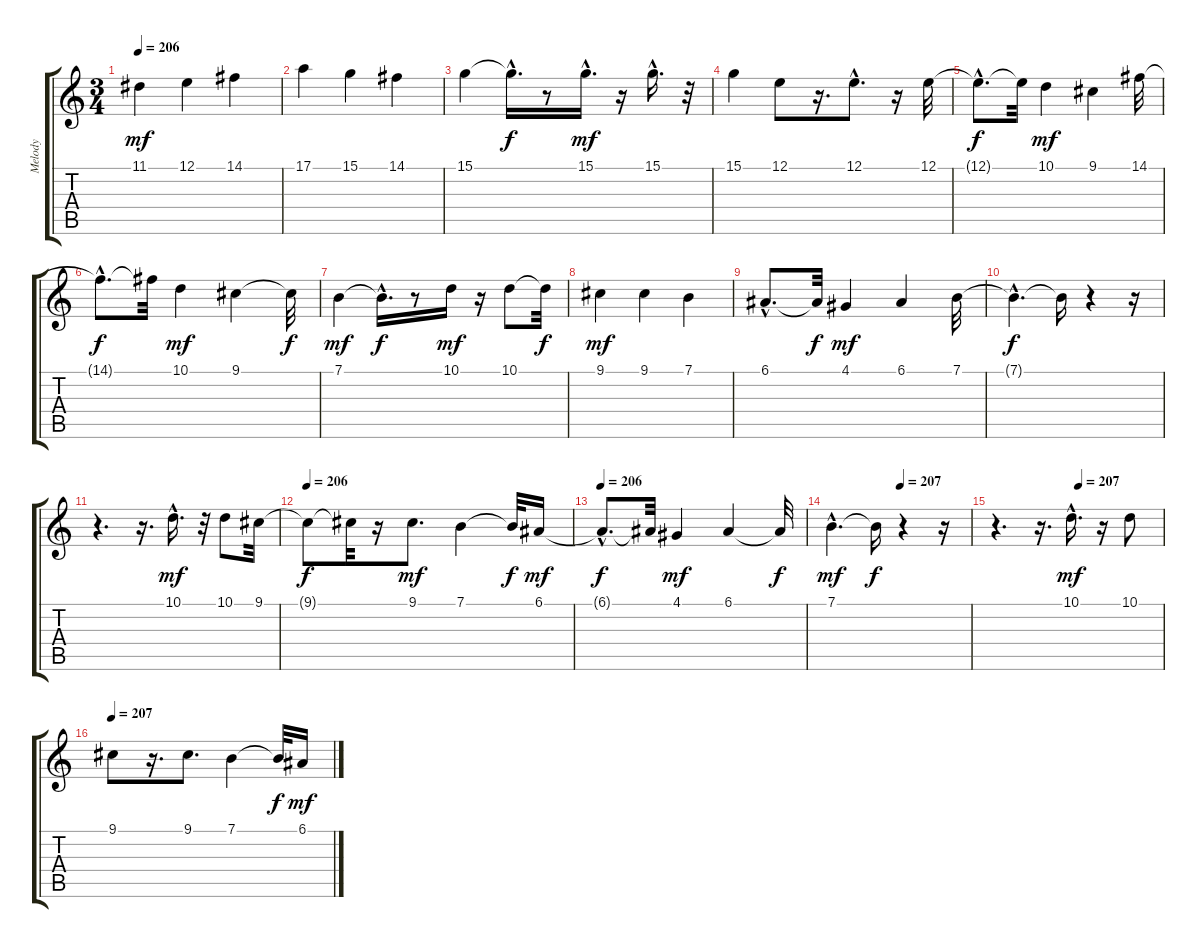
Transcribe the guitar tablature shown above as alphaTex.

\track ("Melody" "Melody") {instrument panflute}
\staff {score tabs}
\tuning (E4 B3 G3 D3 A2 E2) {hide}
\ts (3 4)
\tempo 206
\clef g2
\ks c
11.1.4{dy mf} 12.1.4 14.1.4 |
17.1.4 15.1.4 14.1.4 |
15.1.4 15.1{hac t}.16{d dy f} r.8 15.1{hac}.16{d dy mf} r.16 15.1{hac}.16{d} r.32 |
15.1.4 12.1.8 r.16{d} 12.1{hac}.8{d} r.16 12.1.32 |
12.1{hac t}.8{d dy f} 12.1{t}.32 10.1.4{dy mf} 9.1.4 14.1.32 |
14.1{hac t}.8{d dy f} 14.1{t}.32 10.1.4{dy mf} 9.1.4 9.1{t}.32{dy f} |
7.1.4{dy mf} 7.1{hac t}.16{d dy f} r.8 10.1.16{dy mf} r.16 10.1.8 10.1{t}.32{dy f} |
9.1.4{dy mf} 9.1.4 7.1.4 |
6.1{hac}.8{d} 6.1{t}.32{dy f} 4.1.4{dy mf} 6.1.4 7.1.32 |
7.1{hac t}.4{d dy f} 7.1{t}.16 r.4 r.16 |
r.4{d} r.16{d} 10.1{hac}.16{d dy mf} r.32 10.1.8 9.1.32 |
\tempo 206
9.1{t}.8{dy f} 9.1{t}.32 r.16 9.1.8{d dy mf} 7.1.4 7.1{t}.32{dy f} 6.1.16{dy mf} |
\tempo 206
6.1{hac t}.8{d dy f} 6.1{t}.32 4.1.4{dy mf} 6.1.4 6.1{t}.32{dy f} |
\tempo (207 0.5)
7.1{hac}.4{d dy mf} 7.1{t}.16{dy f} r.4 r.16 |
\tempo (207 0.5)
r.4{d} r.16{d} 10.1{hac}.16{d dy mf} r.16 10.1.8 |
\tempo 207
9.1.8 r.16{d} 9.1.8{d} 7.1.4 7.1{t}.32{dy f} 6.1.16{dy mf}
